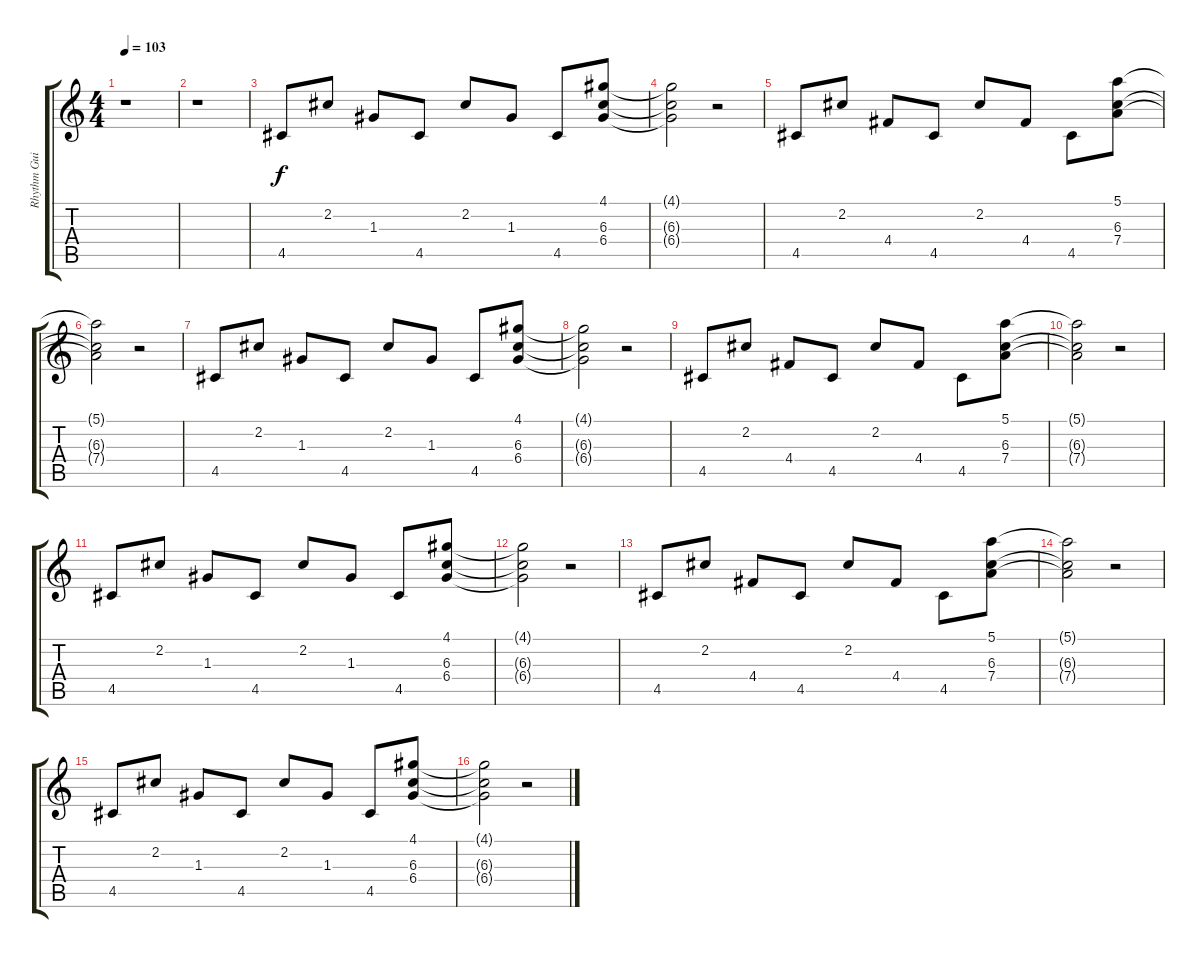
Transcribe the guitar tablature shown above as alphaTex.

\track ("Rhythm Guitar" "Rhythm Gui") {instrument acousticguitarsteel}
\staff {score tabs}
\tuning (E4 B3 G3 D3 A2 E2) {hide}
\ts (4 4)
\tempo 103
\clef g2
\ks c
r.1{dy f} |
r.1 |
4.5.8 2.2.8 1.3.8 4.5.8 2.2.8 1.3.8 4.5.8 (4.1 6.3 6.4).8 |
(4.1{t} 6.3{t} 6.4{t}).2 r.2 |
4.5.8 2.2.8 4.4.8 4.5.8 2.2.8 4.4.8 4.5.8 (5.1 6.3 7.4).8 |
(5.1{t} 6.3{t} 7.4{t}).2 r.2 |
4.5.8 2.2.8 1.3.8 4.5.8 2.2.8 1.3.8 4.5.8 (4.1 6.3 6.4).8 |
(4.1{t} 6.3{t} 6.4{t}).2 r.2 |
4.5.8 2.2.8 4.4.8 4.5.8 2.2.8 4.4.8 4.5.8 (5.1 6.3 7.4).8 |
(5.1{t} 6.3{t} 7.4{t}).2 r.2 |
4.5.8 2.2.8 1.3.8 4.5.8 2.2.8 1.3.8 4.5.8 (4.1 6.3 6.4).8 |
(4.1{t} 6.3{t} 6.4{t}).2 r.2 |
4.5.8 2.2.8 4.4.8 4.5.8 2.2.8 4.4.8 4.5.8 (5.1 6.3 7.4).8 |
(5.1{t} 6.3{t} 7.4{t}).2 r.2 |
4.5.8 2.2.8 1.3.8 4.5.8 2.2.8 1.3.8 4.5.8 (4.1 6.3 6.4).8 |
(4.1{t} 6.3{t} 6.4{t}).2 r.2
